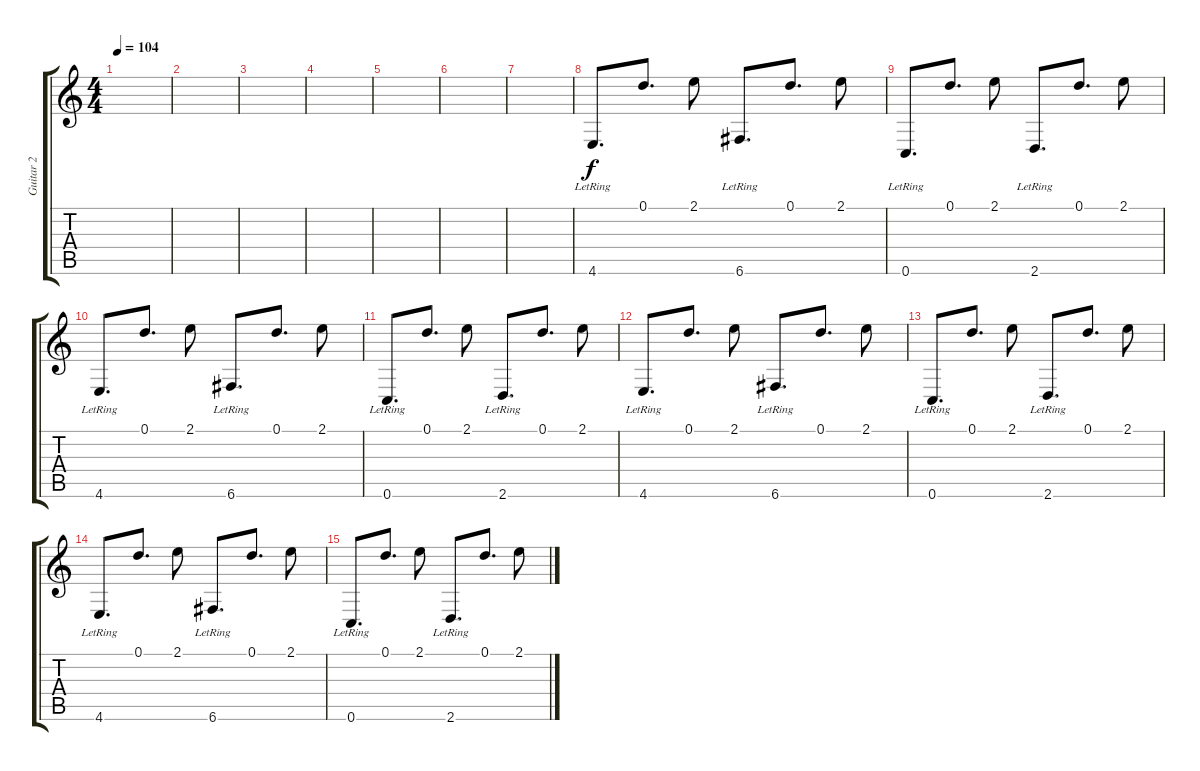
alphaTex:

\track ("Guitar 2" "Guitar 2") {instrument electricguitarclean}
\staff {score tabs}
\tuning (D4 A3 F3 C3 G2 C2) {hide}
\ts (4 4)
\tempo 104
\clef g2
\ks c
|
|
|
|
|
|
|
4.6{lr}.8{d} 0.1.8{d} 2.1.8 6.6{lr}.8{d} 0.1.8{d} 2.1.8 |
0.6{lr}.8{d} 0.1.8{d} 2.1.8 2.6{lr}.8{d} 0.1.8{d} 2.1.8 |
4.6{lr}.8{d} 0.1.8{d} 2.1.8 6.6{lr}.8{d} 0.1.8{d} 2.1.8 |
0.6{lr}.8{d} 0.1.8{d} 2.1.8 2.6{lr}.8{d} 0.1.8{d} 2.1.8 |
4.6{lr}.8{d} 0.1.8{d} 2.1.8 6.6{lr}.8{d} 0.1.8{d} 2.1.8 |
0.6{lr}.8{d} 0.1.8{d} 2.1.8 2.6{lr}.8{d} 0.1.8{d} 2.1.8 |
4.6{lr}.8{d} 0.1.8{d} 2.1.8 6.6{lr}.8{d} 0.1.8{d} 2.1.8 |
0.6{lr}.8{d} 0.1.8{d} 2.1.8 2.6{lr}.8{d} 0.1.8{d} 2.1.8
